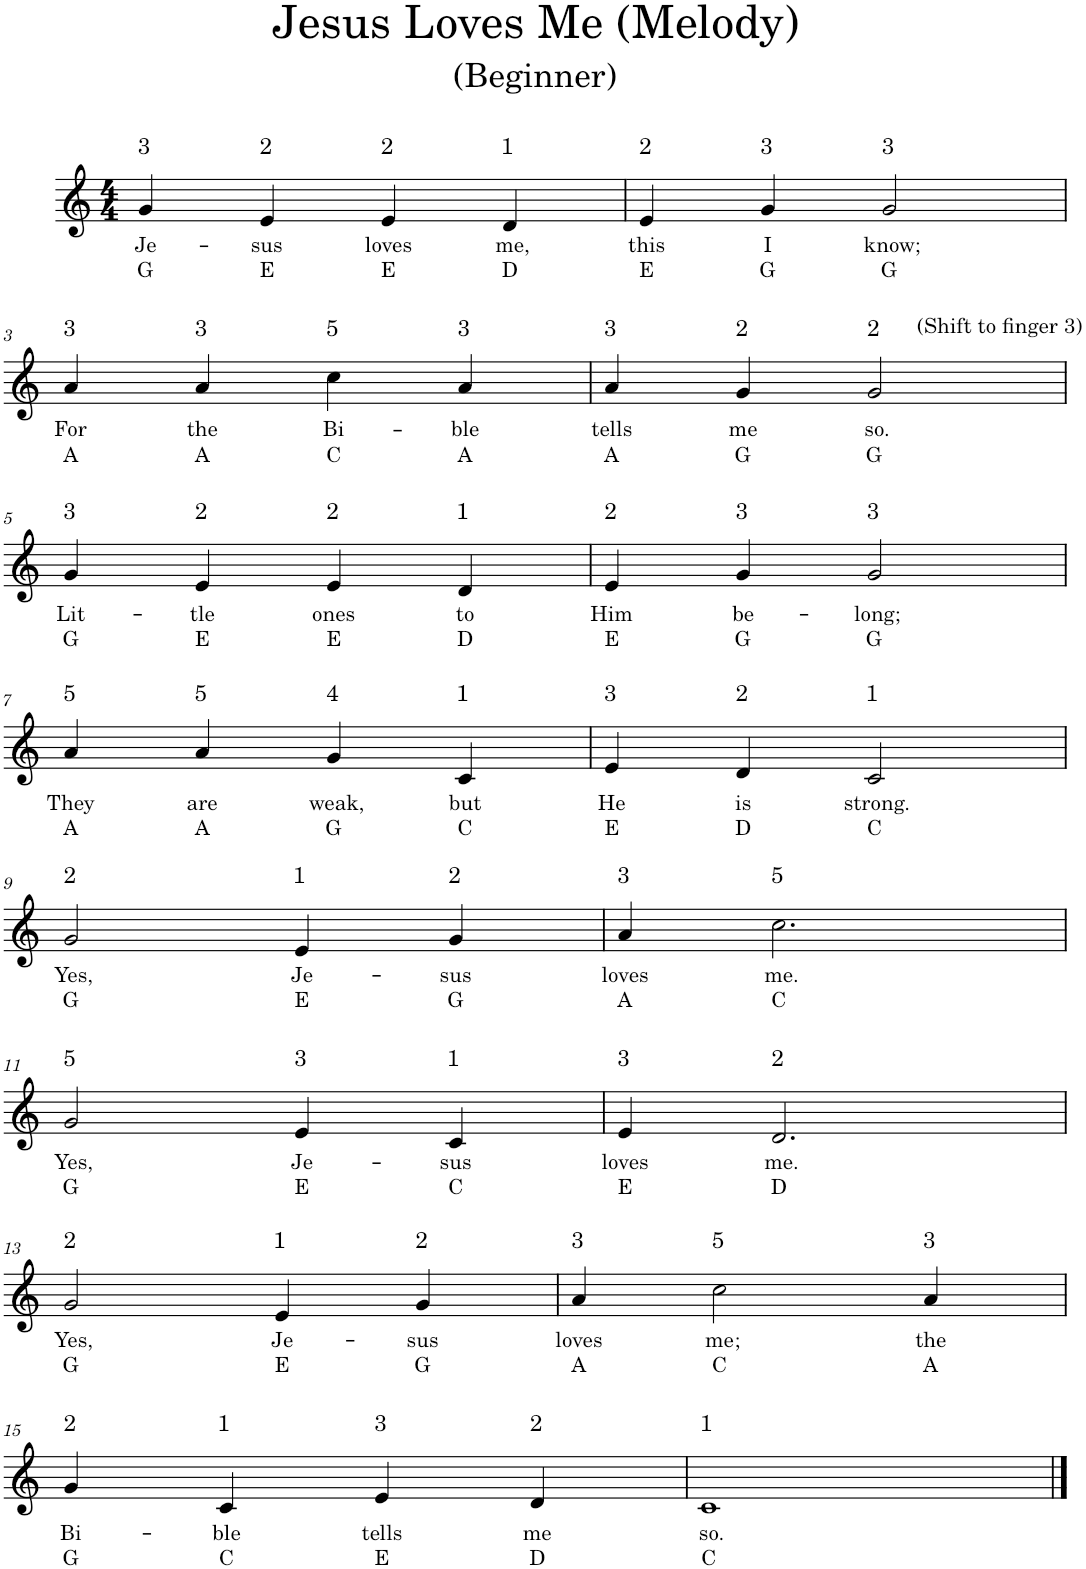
**kern	**text	**text	**harte
*part1	*part1	*part1	*part1
*staff1	*staff1	*staff1	*
*I"Piano	*	*	*
*I'Pno.	*	*	*
*clefG2	*	*	*
*k[]	*	*	*
*M4/4	*	*	*
=1	=1	=1	=1
!	!LO:LY:b	!LO:LY:b	!LO:H:kt=3
4g/	Je-	G	N
!	!LO:LY:b	!LO:LY:b	!LO:H:kt=2
4e/	-sus	E	N
!	!LO:LY:b	!LO:LY:b	!LO:H:kt=2
4e/	loves	E	N
!	!LO:LY:b	!LO:LY:b	!LO:H:kt=1
4d/	me,	D	N
=2	=2	=2	=2
!	!LO:LY:b	!LO:LY:b	!LO:H:kt=2
4e/	this	E	N
!	!LO:LY:b	!LO:LY:b	!LO:H:kt=3
4g/	I	G	N
!	!LO:LY:b	!LO:LY:b	!LO:H:kt=3
2g/	know;	G	N
!!LO:LB:g=z
=3	=3	=3	=3
!	!LO:LY:b	!LO:LY:b	!LO:H:kt=3
4a/	For	A	N
!	!LO:LY:b	!LO:LY:b	!LO:H:kt=3
4a/	the	A	N
!	!LO:LY:b	!LO:LY:b	!LO:H:kt=5
4cc\	Bi-	C	N
!	!LO:LY:b	!LO:LY:b	!LO:H:kt=3
4a/	-ble	A	N
=4	=4	=4	=4
!	!LO:LY:b	!LO:LY:b	!LO:H:kt=3
4a/	tells	A	N
!	!LO:LY:b	!LO:LY:b	!LO:H:kt=2
4g/	me	G	N
!LO:TX:a:t=(Shift to finger 3)	!	!	!
!	!LO:LY:b	!LO:LY:b	!LO:H:kt=2
2g/	so.	G	N
!!LO:LB:g=z
=5	=5	=5	=5
!	!LO:LY:b	!LO:LY:b	!LO:H:kt=3
4g/	Lit-	G	N
!	!LO:LY:b	!LO:LY:b	!LO:H:kt=2
4e/	-tle	E	N
!	!LO:LY:b	!LO:LY:b	!LO:H:kt=2
4e/	ones	E	N
!	!LO:LY:b	!LO:LY:b	!LO:H:kt=1
4d/	to	D	N
=6	=6	=6	=6
!	!LO:LY:b	!LO:LY:b	!LO:H:kt=2
4e/	Him	E	N
!	!LO:LY:b	!LO:LY:b	!LO:H:kt=3
4g/	be-	G	N
!	!LO:LY:b	!LO:LY:b	!LO:H:kt=3
2g/	-long;	G	N
!!LO:LB:g=z
=7	=7	=7	=7
!	!LO:LY:b	!LO:LY:b	!LO:H:kt=5
4a/	They	A	N
!	!LO:LY:b	!LO:LY:b	!LO:H:kt=5
4a/	are	A	N
!	!LO:LY:b	!LO:LY:b	!LO:H:kt=4
4g/	weak,	G	N
!	!LO:LY:b	!LO:LY:b	!LO:H:kt=1
4c/	but	C	N
=8	=8	=8	=8
!	!LO:LY:b	!LO:LY:b	!LO:H:kt=3
4e/	He	E	N
!	!LO:LY:b	!LO:LY:b	!LO:H:kt=2
4d/	is	D	N
!	!LO:LY:b	!LO:LY:b	!LO:H:kt=1
2c/	strong.	C	N
!!LO:LB:g=z
=9	=9	=9	=9
!	!LO:LY:b	!LO:LY:b	!LO:H:kt=2
2g/	Yes,	G	N
!	!LO:LY:b	!LO:LY:b	!LO:H:kt=1
4e/	Je-	E	N
!	!LO:LY:b	!LO:LY:b	!LO:H:kt=2
4g/	-sus	G	N
=10	=10	=10	=10
!	!LO:LY:b	!LO:LY:b	!LO:H:kt=3
4a/	loves	A	N
!	!LO:LY:b	!LO:LY:b	!LO:H:kt=5
2.cc\	me.	C	N
!!LO:LB:g=z
=11	=11	=11	=11
!	!LO:LY:b	!LO:LY:b	!LO:H:kt=5
2g/	Yes,	G	N
!	!LO:LY:b	!LO:LY:b	!LO:H:kt=3
4e/	Je-	E	N
!	!LO:LY:b	!LO:LY:b	!LO:H:kt=1
4c/	-sus	C	N
=12	=12	=12	=12
!	!LO:LY:b	!LO:LY:b	!LO:H:kt=3
4e/	loves	E	N
!	!LO:LY:b	!LO:LY:b	!LO:H:kt=2
2.d/	me.	D	N
!!LO:LB:g=z
=13	=13	=13	=13
!	!LO:LY:b	!LO:LY:b	!LO:H:kt=2
2g/	Yes,	G	N
!	!LO:LY:b	!LO:LY:b	!LO:H:kt=1
4e/	Je-	E	N
!	!LO:LY:b	!LO:LY:b	!LO:H:kt=2
4g/	-sus	G	N
=14	=14	=14	=14
!	!LO:LY:b	!LO:LY:b	!LO:H:kt=3
4a/	loves	A	N
!	!LO:LY:b	!LO:LY:b	!LO:H:kt=5
2cc\	me;	C	N
!	!LO:LY:b	!LO:LY:b	!LO:H:kt=3
4a/	the	A	N
!!LO:LB:g=z
=15	=15	=15	=15
!	!LO:LY:b	!LO:LY:b	!LO:H:kt=2
4g/	Bi-	G	N
!	!LO:LY:b	!LO:LY:b	!LO:H:kt=1
4c/	-ble	C	N
!	!LO:LY:b	!LO:LY:b	!LO:H:kt=3
4e/	tells	E	N
!	!LO:LY:b	!LO:LY:b	!LO:H:kt=2
4d/	me	D	N
=16	=16	=16	=16
!	!LO:LY:b	!LO:LY:b	!LO:H:kt=1
1c	so.	C	N
==	==	==	==
*-	*-	*-	*-
